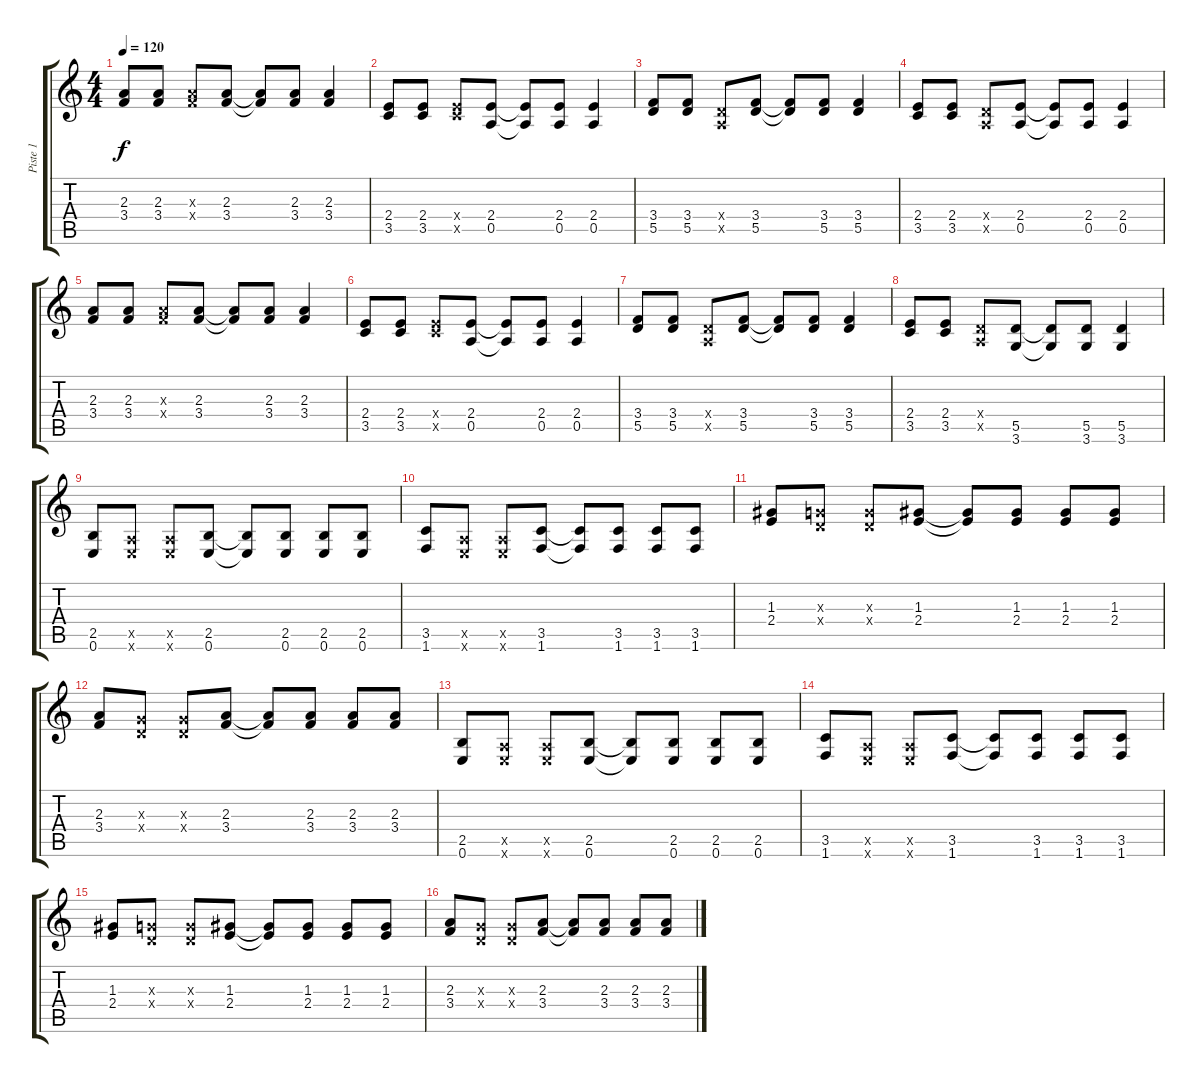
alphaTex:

\track ("Piste 1" "Piste 1") {instrument acousticguitarnylon}
\staff {score tabs}
\tuning (E4 B3 G3 D3 A2 E2) {hide}
\ts (4 4)
\tempo 120
\clef g2
\ks c
(2.3 3.4).8{dy f} (2.3 3.4).8 (2.3{x} 3.4{x}).8 (2.3 3.4).8 (2.3{t} 3.4{t}).8 (2.3 3.4).8 (2.3 3.4).4 |
(2.4 3.5).8 (2.4 3.5).8 (2.4{x} 3.5{x}).8 (2.4 0.5).8 (2.4{t} 0.5{t}).8 (2.4 0.5).8 (2.4 0.5).4 |
(3.4 5.5).8 (3.4 5.5).8 (0.4{x} 0.5{x}).8 (3.4 5.5).8 (3.4{t} 5.5{t}).8 (3.4 5.5).8 (3.4 5.5).4 |
(2.4 3.5).8 (2.4 3.5).8 (0.4{x} 0.5{x}).8 (2.4 0.5).8 (2.4{t} 0.5{t}).8 (2.4 0.5).8 (2.4 0.5).4 |
(2.3 3.4).8 (2.3 3.4).8 (2.3{x} 3.4{x}).8 (2.3 3.4).8 (2.3{t} 3.4{t}).8 (2.3 3.4).8 (2.3 3.4).4 |
(2.4 3.5).8 (2.4 3.5).8 (2.4{x} 3.5{x}).8 (2.4 0.5).8 (2.4{t} 0.5{t}).8 (2.4 0.5).8 (2.4 0.5).4 |
(3.4 5.5).8 (3.4 5.5).8 (0.4{x} 0.5{x}).8 (3.4 5.5).8 (3.4{t} 5.5{t}).8 (3.4 5.5).8 (3.4 5.5).4 |
(2.4 3.5).8 (2.4 3.5).8 (0.4{x} 0.5{x}).8 (5.5 3.6).8 (5.5{t} 3.6{t}).8 (5.5 3.6).8 (5.5 3.6).4 |
(2.5 0.6).8 (0.5{x} 0.6{x}).8 (0.5{x} 0.6{x}).8 (2.5 0.6).8 (2.5{t} 0.6{t}).8 (2.5 0.6).8 (2.5 0.6).8 (2.5 0.6).8 |
(3.5 1.6).8 (0.5{x} 0.6{x}).8 (0.5{x} 0.6{x}).8 (3.5 1.6).8 (3.5{t} 1.6{t}).8 (3.5 1.6).8 (3.5 1.6).8 (3.5 1.6).8 |
(1.3 2.4).8 (0.3{x} 0.4{x}).8 (0.3{x} 0.4{x}).8 (1.3 2.4).8 (1.3{t} 2.4{t}).8 (1.3 2.4).8 (1.3 2.4).8 (1.3 2.4).8 |
(2.3 3.4).8 (0.3{x} 0.4{x}).8 (0.3{x} 0.4{x}).8 (2.3 3.4).8 (2.3{t} 3.4{t}).8 (2.3 3.4).8 (2.3 3.4).8 (2.3 3.4).8 |
(2.5 0.6).8 (0.5{x} 0.6{x}).8 (0.5{x} 0.6{x}).8 (2.5 0.6).8 (2.5{t} 0.6{t}).8 (2.5 0.6).8 (2.5 0.6).8 (2.5 0.6).8 |
(3.5 1.6).8 (0.5{x} 0.6{x}).8 (0.5{x} 0.6{x}).8 (3.5 1.6).8 (3.5{t} 1.6{t}).8 (3.5 1.6).8 (3.5 1.6).8 (3.5 1.6).8 |
(1.3 2.4).8 (0.3{x} 0.4{x}).8 (0.3{x} 0.4{x}).8 (1.3 2.4).8 (1.3{t} 2.4{t}).8 (1.3 2.4).8 (1.3 2.4).8 (1.3 2.4).8 |
(2.3 3.4).8 (0.3{x} 0.4{x}).8 (0.3{x} 0.4{x}).8 (2.3 3.4).8 (2.3{t} 3.4{t}).8 (2.3 3.4).8 (2.3 3.4).8 (2.3 3.4).8
